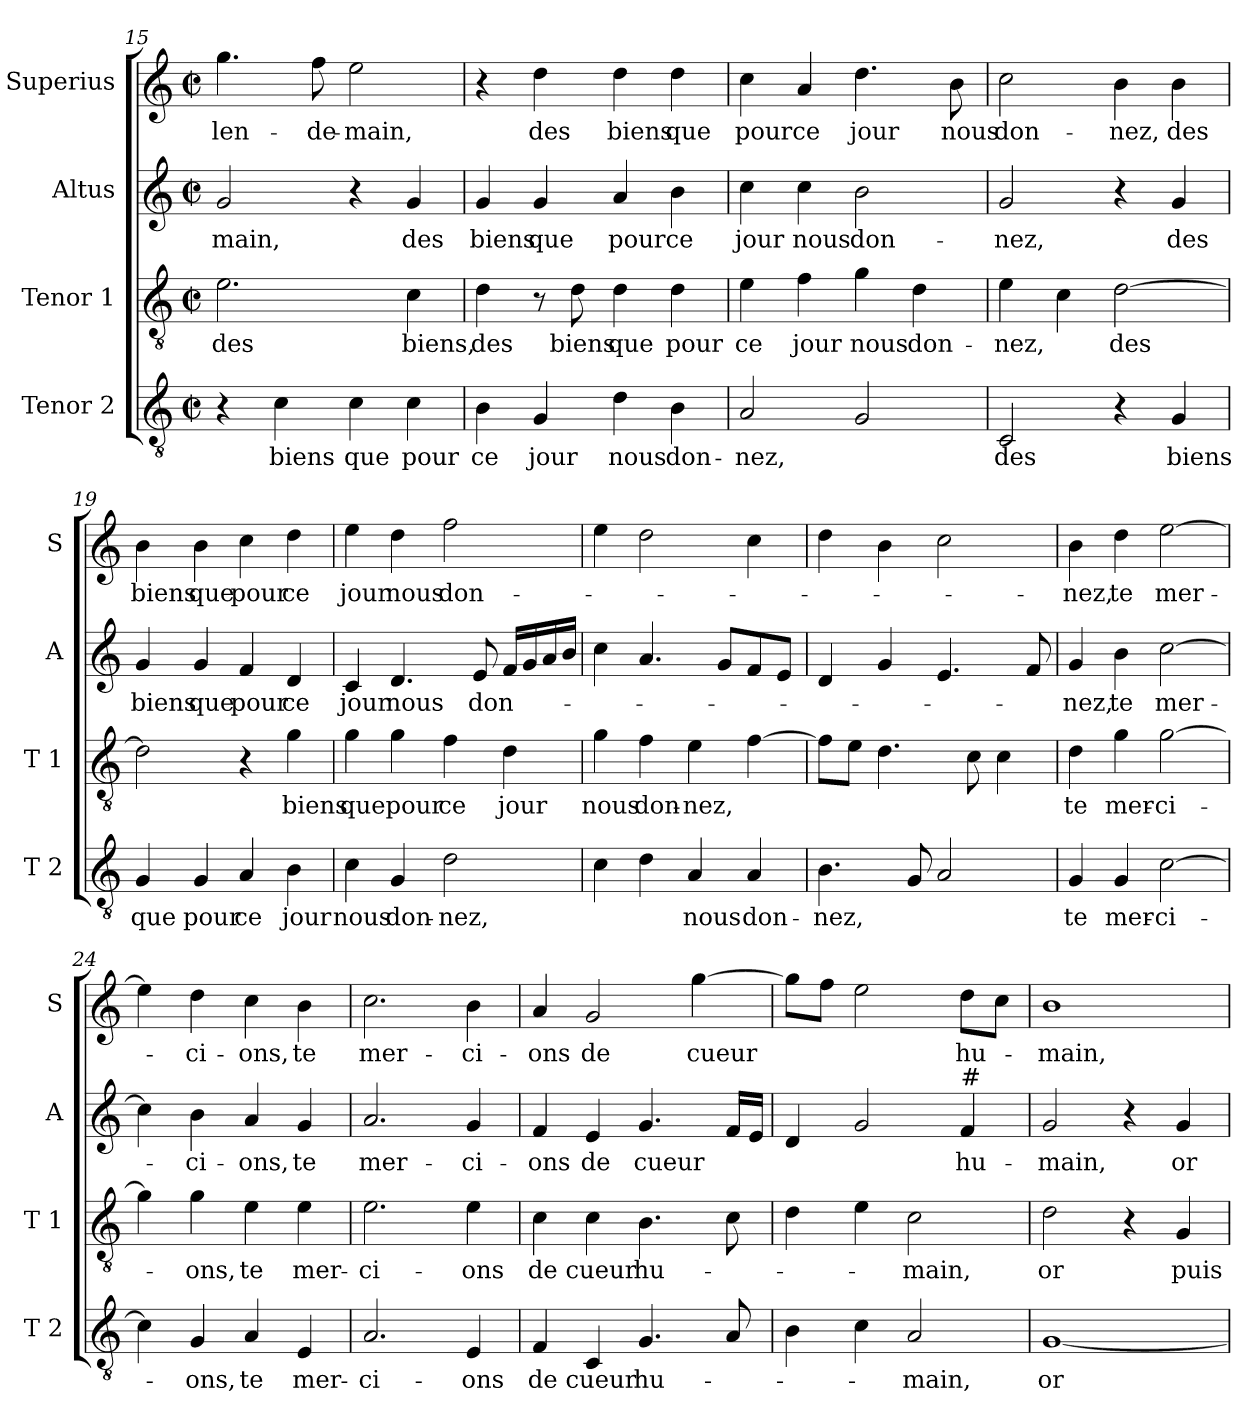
**kern	**text	**kern	**text	**kern	**text	**kern	**text
*part4	*part4	*part3	*part3	*part2	*part2	*part1	*part1
*staff4	*staff4	*staff3	*staff3	*staff2	*staff2	*staff1	*staff1
*I"Tenor 2	*	*I"Tenor 1	*	*I"Altus	*	*I"Superius	*
*I'T 2	*	*I'T 1	*	*I'A	*	*I'S	*
*clefGv2	*	*clefGv2	*	*clefG2	*	*clefG2	*
*k[]	*	*k[]	*	*k[]	*	*k[]	*
*C:	*	*C:	*	*C:	*	*C:	*
*M2/2	*	*M2/2	*	*M2/2	*	*M2/2	*
*met(c|)	*	*met(c|)	*	*met(c|)	*	*met(c|)	*
=15	=15	=15	=15	=15	=15	=15	=15
4r	.	2.e\	des	2g/	-main,	4.gg\	len-
4c\	biens	.	.	.	.	.	.
.	.	.	.	.	.	8ff\	-de-
4c\	que	.	.	4r	.	2ee\	-main,
4c\	pour	4c\	biens,	4g/	des	.	.
!!LO:PB:g=z
=16	=16	=16	=16	=16	=16	=16	=16
4B\	ce	4d\	des	4g/	biens	4r	.
4G/	jour	8r	.	4g/	que	4dd\	des
.	.	8d\	biens	.	.	.	.
4d\	nous	4d\	que	4a/	pour	4dd\	biens
4B\	don-	4d\	pour	4b\	ce	4dd\	que
=17	=17	=17	=17	=17	=17	=17	=17
2A/	-nez,	4e\	ce	4cc\	jour	4cc\	pour
.	.	4f\	jour	4cc\	nous	4a/	ce
2G/	.	4g\	nous	2b\	don-	4.dd\	jour
.	.	4d\	don-	.	.	.	.
.	.	.	.	.	.	8b\	nous
=18	=18	=18	=18	=18	=18	=18	=18
2C/	des	4e\	-nez,	2g/	-nez,	2cc\	don-
.	.	4c\	.	.	.	.	.
4r	.	[2d\	des	4r	.	4b\	-nez,
4G/	biens	.	.	4g/	des	4b\	des
=19	=19	=19	=19	=19	=19	=19	=19
4G/	que	2d\]	.	4g/	biens	4b\	biens
4G/	pour	.	.	4g/	que	4b\	que
4A/	ce	4r	.	4f/	pour	4cc\	pour
4B\	jour	4g\	biens	4d/	ce	4dd\	ce
=20	=20	=20	=20	=20	=20	=20	=20
4c\	nous	4g\	que	4c/	jour	4ee\	jour
4G/	don-	4g\	pour	4.d/	nous	4dd\	nous
2d\	-nez,	4f\	ce	.	.	2ff\	don-
.	.	.	.	8e/	don-	.	.
.	.	4d\	jour	16f/LL	.	.	.
.	.	.	.	16g/	.	.	.
.	.	.	.	16a/	.	.	.
.	.	.	.	16b/JJ	.	.	.
!!LO:LB:g=z
=21	=21	=21	=21	=21	=21	=21	=21
4c\	.	4g\	nous	4cc\	.	4ee\	.
4d\	.	4f\	don-	4.a/	.	2dd\	.
4A/	nous	4e\	-nez,	.	.	.	.
.	.	.	.	8g/L	.	.	.
4A/	don-	[4f\	.	8f/	.	4cc\	.
.	.	.	.	8e/J	.	.	.
=22	=22	=22	=22	=22	=22	=22	=22
4.B\	-nez,	8f\L]	.	4d/	.	4dd\	.
.	.	8e\J	.	.	.	.	.
.	.	4.d\	.	4g/	.	4b\	.
8G/	.	.	.	.	.	.	.
2A/	.	.	.	4.e/	.	2cc\	.
.	.	8c\	.	.	.	.	.
.	.	4c\	.	.	.	.	.
.	.	.	.	8f/	.	.	.
=23	=23	=23	=23	=23	=23	=23	=23
4G/	te	4d\	te	4g/	-nez,	4b\	-nez,
4G/	mer-	4g\	mer-	4b\	te	4dd\	te
[2c\	-ci-	[2g\	-ci-	[2cc\	mer-	[2ee\	mer-
=24	=24	=24	=24	=24	=24	=24	=24
4c\]	.	4g\]	.	4cc\]	.	4ee\]	.
4G/	-ons,	4g\	-ons,	4b\	-ci-	4dd\	-ci-
4A/	te	4e\	te	4a/	-ons,	4cc\	-ons,
4E/	mer-	4e\	mer-	4g/	te	4b\	te
=25	=25	=25	=25	=25	=25	=25	=25
2.A/	-ci-	2.e\	-ci-	2.a/	mer-	2.cc\	mer-
4E/	-ons	4e\	-ons	4g/	-ci-	4b\	-ci-
!!LO:LB:g=z
=26	=26	=26	=26	=26	=26	=26	=26
4F/	de	4c\	de	4f/	-ons	4a/	-ons
4C/	cueur	4c\	cueur	4e/	de	2g/	de
4.G/	hu-	4.B\	hu-	4.g/	cueur	.	.
.	.	.	.	.	.	[4gg\	cueur
8A/	.	8c\	.	16f/LL	.	.	.
.	.	.	.	16e/JJ	.	.	.
=27	=27	=27	=27	=27	=27	=27	=27
4B\	.	4d\	.	4d/	.	8gg\L]	.
.	.	.	.	.	.	8ff\J	.
4c\	.	4e\	.	2g/	.	2ee\	.
2A/	-main,	2c\	-main,	.	.	.	.
!	!	!	!	!LO:TX:a:t=#	!	!	!
.	.	.	.	4f/	hu-	8dd\L	hu-
.	.	.	.	.	.	8cc\J	.
=28	=28	=28	=28	=28	=28	=28	=28
[1G	or	2d\	or	2g/	-main,	1b	-main,
.	.	4r	.	4r	.	.	.
.	.	4G/	puis-	4g/	or	.	.
=	=	=	=	=	=	=	=
*-	*-	*-	*-	*-	*-	*-	*-
